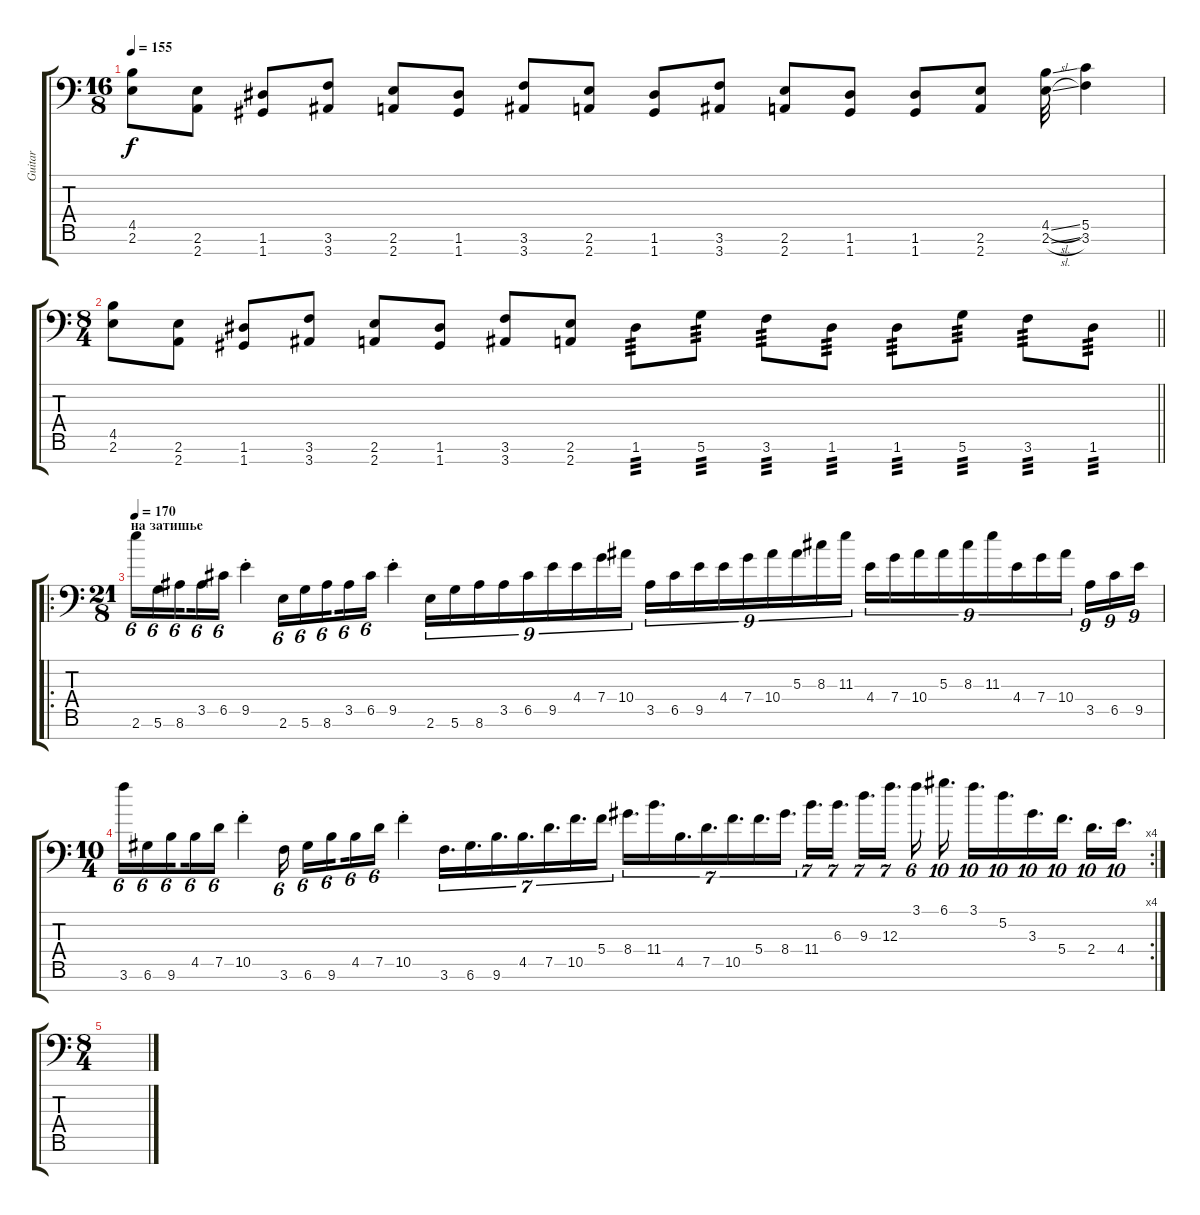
\track ("Guitar" "Guitar") {instrument distortionguitar}
\staff {score tabs}
\tuning (D4 A3 F3 C3 G2 D2 G1) {hide}
\ts (16 8)
\tempo 155
\clef f4
\ks c
(4.5 2.6).8{dy f} (2.6 2.7).8 (1.6 1.7).8 (3.6 3.7).8 (2.6 2.7).8 (1.6 1.7).8 (3.6 3.7).8 (2.6 2.7).8 (1.6 1.7).8 (3.6 3.7).8 (2.6 2.7).8 (1.6 1.7).8 (1.6 1.7).8 (2.6 2.7).8 (4.5{sl} 2.6{sl}).32 (5.5 3.6).4 |
\ts (8 4)
\barLineRight lightlight
(4.5 2.6).8 (2.6 2.7).8 (1.6 1.7).8 (3.6 3.7).8 (2.6 2.7).8 (1.6 1.7).8 (3.6 3.7).8 (2.6 2.7).8 1.6.8{tp 3} 5.6.8{tp 3} 3.6.8{tp 3} 1.6.8{tp 3} 1.6.8{tp 3} 5.6.8{tp 3} 3.6.8{tp 3} 1.6.8{tp 3} |
\ro
\ts (21 8)
\section ("" "на затишье")
\tempo 170
2.6.16{tu (6 4) ot 15mb} 5.6.16{tu (6 4)} 8.6.16{tu (6 4) beam splitsecondary} 3.5.16{tu (6 4)} 6.5.16{tu (6 4)} 9.5{st}.4 2.6.16{tu (6 4)} 5.6.16{tu (6 4)} 8.6.16{tu (6 4) beam splitsecondary} 3.5.16{tu (6 4)} 6.5.16{tu (6 4)} 9.5{st}.4 2.6.16{tu (9 8)} 5.6.16{tu (9 8)} 8.6.16{tu (9 8)} 3.5.16{tu (9 8)} 6.5.16{tu (9 8)} 9.5.16{tu (9 8)} 4.4.16{tu (9 8)} 7.4.16{tu (9 8)} 10.4.16{tu (9 8) beam splitsecondary} 3.5.16{tu (9 8)} 6.5.16{tu (9 8)} 9.5.16{tu (9 8)} 4.4.16{tu (9 8)} 7.4.16{tu (9 8)} 10.4.16{tu (9 8)} 5.3.16{tu (9 8)} 8.3.16{tu (9 8)} 11.3.16{tu (9 8)} 4.4.16{tu (9 8)} 7.4.16{tu (9 8)} 10.4.16{tu (9 8)} 5.3.16{tu (9 8)} 8.3.16{tu (9 8)} 11.3.16{tu (9 8)} 4.4.16{tu (9 8)} 7.4.16{tu (9 8)} 10.4.16{tu (9 8) beam splitsecondary} 3.5.16{tu (9 8)} 6.5.16{tu (9 8)} 9.5.16{tu (9 8)} |
\rc 4
\ts (10 4)
3.6.16{tu (6 4) ot 15mb} 6.6.16{tu (6 4)} 9.6.16{tu (6 4) beam splitsecondary} 4.5.16{tu (6 4)} 7.5.16{tu (6 4)} 10.5{st}.4 3.6.16{tu (6 4)} 6.6.16{tu (6 4)} 9.6.16{tu (6 4) beam splitsecondary} 4.5.16{tu (6 4)} 7.5.16{tu (6 4)} 10.5{st}.4 3.6.16{d tu (7 4)} 6.6.16{d tu (7 4)} 9.6.16{d tu (7 4)} 4.5.16{d tu (7 4)} 7.5.16{d tu (7 4)} 10.5.16{d tu (7 4)} 5.4.16{d tu (7 4)} 8.4.16{d tu (7 4)} 11.4.16{d tu (7 4)} 4.5.16{d tu (7 4)} 7.5.16{d tu (7 4)} 10.5.16{d tu (7 4)} 5.4.16{d tu (7 4)} 8.4.16{d tu (7 4)} 11.4.16{d tu (7 4)} 6.3.16{d tu (7 4)} 9.3.16{d tu (7 4)} 12.3.16{d tu (7 4)} 3.1.16{d tu (6 4)} 6.1.16{d tu (10 8)} 3.1.16{d tu (10 8)} 5.2.16{d tu (10 8)} 3.3.16{d tu (10 8)} 5.4.16{d tu (10 8)} 2.4.16{d tu (10 8)} 4.4.16{d tu (10 8)} |
\ts (8 4)
